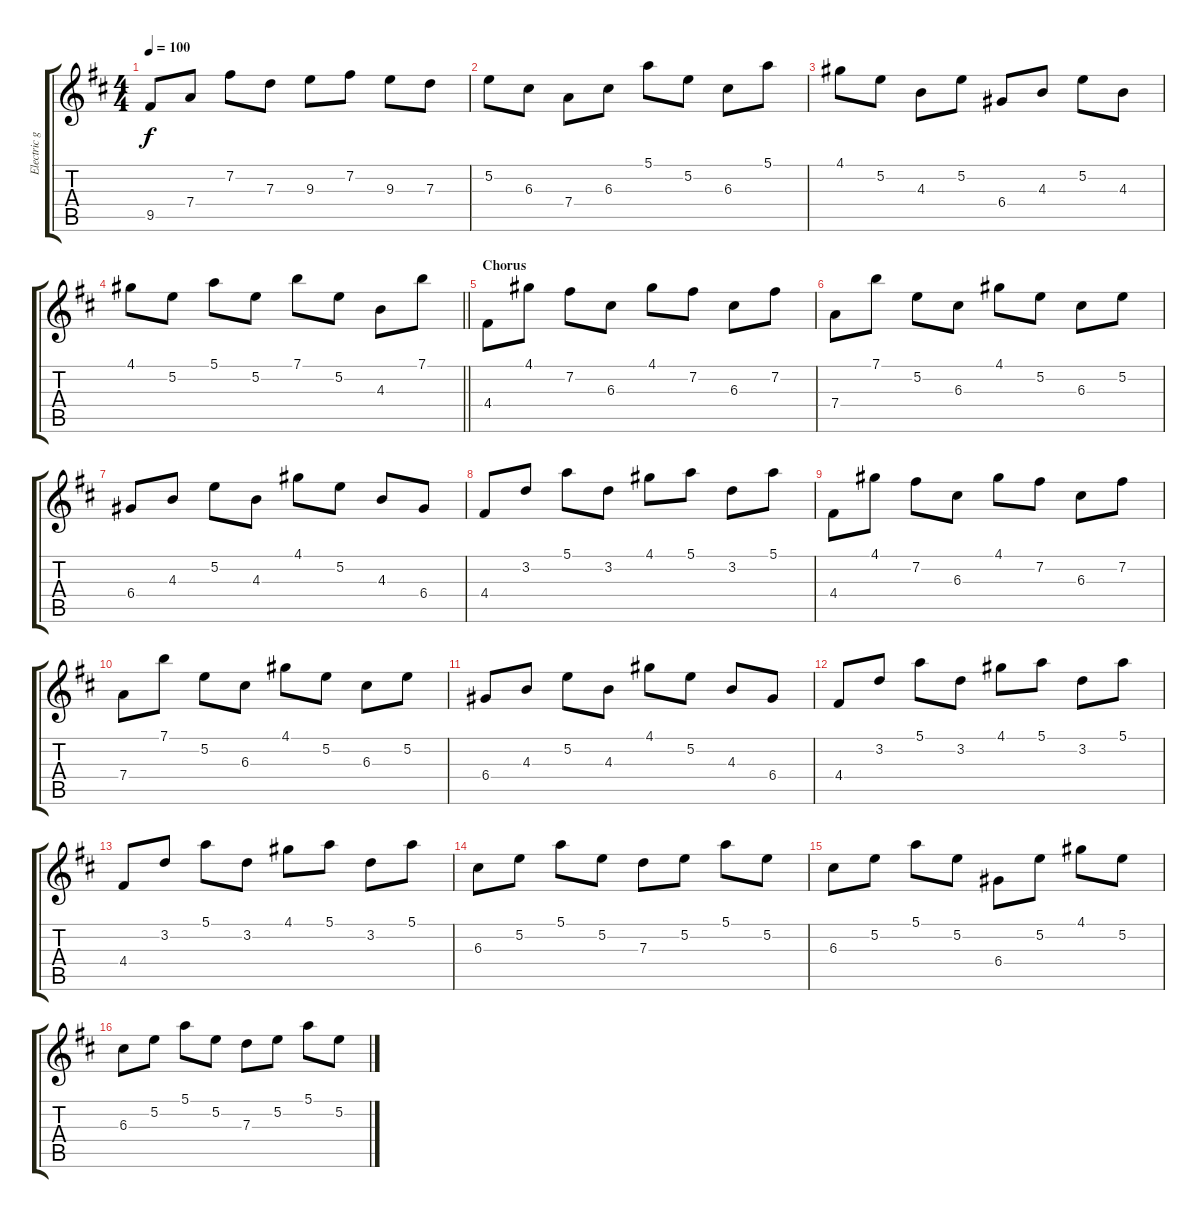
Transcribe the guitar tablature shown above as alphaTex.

\track ("Electric guitar 2" "Electric g") {instrument acousticguitarsteel}
\staff {score tabs}
\tuning (E4 B3 G3 D3 A2 E2) {hide}
\ts (4 4)
\tempo 100
\clef g2
\ks d
9.5.8{dy f} 7.4.8 7.2.8 7.3.8 9.3.8 7.2.8 9.3.8 7.3.8 |
5.2.8 6.3.8 7.4.8 6.3.8 5.1.8 5.2.8 6.3.8 5.1.8 |
4.1.8 5.2.8 4.3.8 5.2.8 6.4.8 4.3.8 5.2.8 4.3.8 |
\barLineRight lightlight
4.1.8 5.2.8 5.1.8 5.2.8 7.1.8 5.2.8 4.3.8 7.1.8 |
\section ("" "Chorus")
4.4.8 4.1.8 7.2.8 6.3.8 4.1.8 7.2.8 6.3.8 7.2.8 |
7.4.8 7.1.8 5.2.8 6.3.8 4.1.8 5.2.8 6.3.8 5.2.8 |
6.4.8 4.3.8 5.2.8 4.3.8 4.1.8 5.2.8 4.3.8 6.4.8 |
4.4.8 3.2.8 5.1.8 3.2.8 4.1.8 5.1.8 3.2.8 5.1.8 |
4.4.8 4.1.8 7.2.8 6.3.8 4.1.8 7.2.8 6.3.8 7.2.8 |
7.4.8 7.1.8 5.2.8 6.3.8 4.1.8 5.2.8 6.3.8 5.2.8 |
6.4.8 4.3.8 5.2.8 4.3.8 4.1.8 5.2.8 4.3.8 6.4.8 |
4.4.8 3.2.8 5.1.8 3.2.8 4.1.8 5.1.8 3.2.8 5.1.8 |
4.4.8 3.2.8 5.1.8 3.2.8 4.1.8 5.1.8 3.2.8 5.1.8 |
6.3.8 5.2.8 5.1.8 5.2.8 7.3.8 5.2.8 5.1.8 5.2.8 |
6.3.8 5.2.8 5.1.8 5.2.8 6.4.8 5.2.8 4.1.8 5.2.8 |
6.3.8 5.2.8 5.1.8 5.2.8 7.3.8 5.2.8 5.1.8 5.2.8
